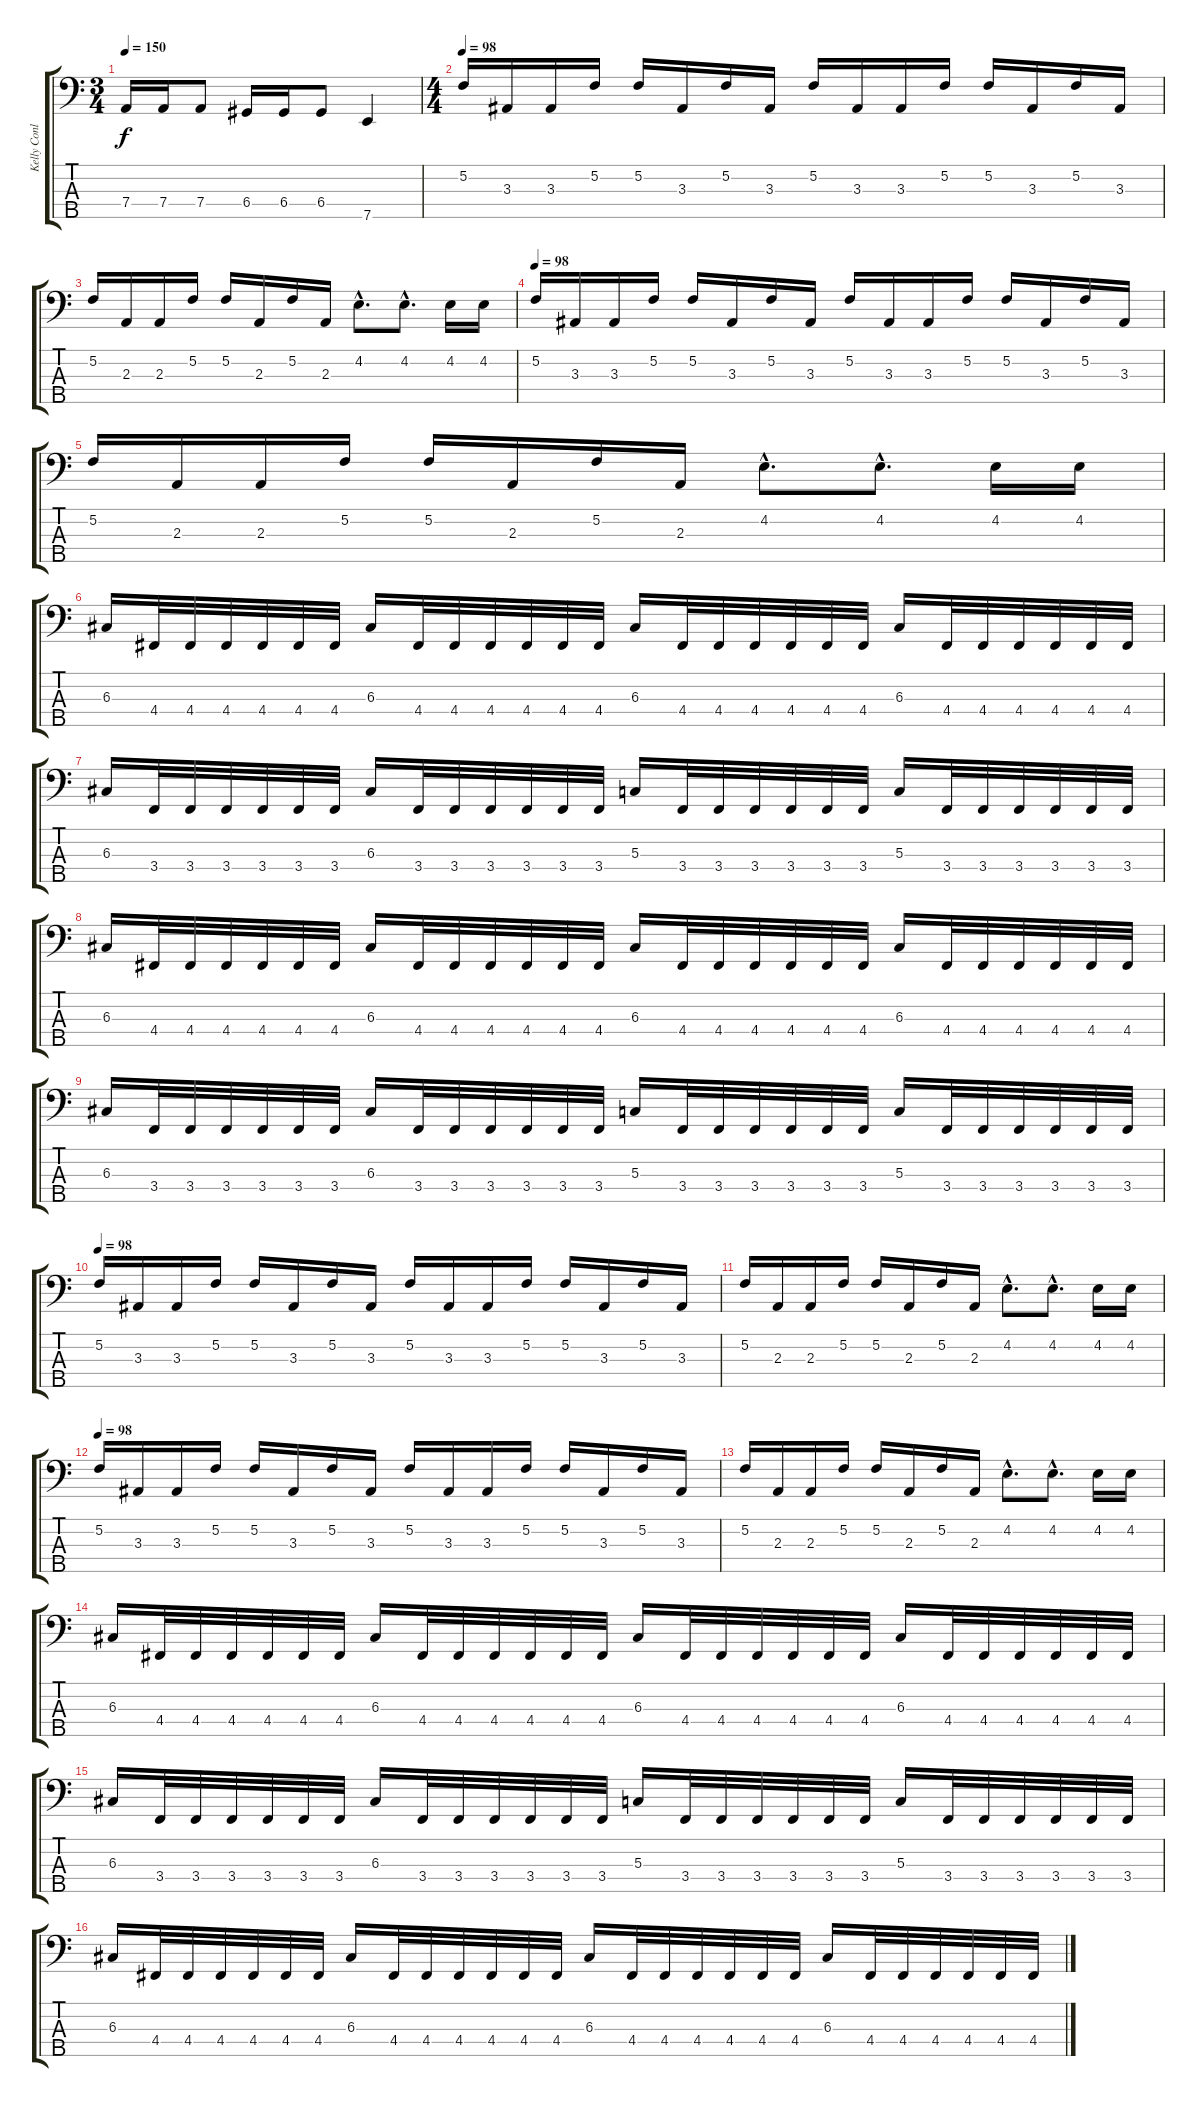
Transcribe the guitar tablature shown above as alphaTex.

\track ("Kelly Conlon" "Kelly Conl") {instrument slapbass2}
\staff {score tabs}
\tuning (F2 C2 G1 D1 A0) {hide}
\ts (3 4)
\tempo 150
\clef f4
\ks c
7.4.16{dy f} 7.4.16 7.4.8 6.4.16 6.4.16 6.4.8 7.5.4 |
\ts (4 4)
\tempo 98
5.2.16 3.3.16 3.3.16 5.2.16 5.2.16 3.3.16 5.2.16 3.3.16 5.2.16 3.3.16 3.3.16 5.2.16 5.2.16 3.3.16 5.2.16 3.3.16 |
5.2.16 2.3.16 2.3.16 5.2.16 5.2.16 2.3.16 5.2.16 2.3.16 4.2{hac}.8{d} 4.2{hac}.8{d} 4.2.16 4.2.16 |
\tempo 98
5.2.16 3.3.16 3.3.16 5.2.16 5.2.16 3.3.16 5.2.16 3.3.16 5.2.16 3.3.16 3.3.16 5.2.16 5.2.16 3.3.16 5.2.16 3.3.16 |
5.2.16 2.3.16 2.3.16 5.2.16 5.2.16 2.3.16 5.2.16 2.3.16 4.2{hac}.8{d} 4.2{hac}.8{d} 4.2.16 4.2.16 |
6.3.16 4.4.32 4.4.32 4.4.32 4.4.32 4.4.32 4.4.32 6.3.16 4.4.32 4.4.32 4.4.32 4.4.32 4.4.32 4.4.32 6.3.16 4.4.32 4.4.32 4.4.32 4.4.32 4.4.32 4.4.32 6.3.16 4.4.32 4.4.32 4.4.32 4.4.32 4.4.32 4.4.32 |
6.3.16 3.4.32 3.4.32 3.4.32 3.4.32 3.4.32 3.4.32 6.3.16 3.4.32 3.4.32 3.4.32 3.4.32 3.4.32 3.4.32 5.3.16 3.4.32 3.4.32 3.4.32 3.4.32 3.4.32 3.4.32 5.3.16 3.4.32 3.4.32 3.4.32 3.4.32 3.4.32 3.4.32 |
6.3.16 4.4.32 4.4.32 4.4.32 4.4.32 4.4.32 4.4.32 6.3.16 4.4.32 4.4.32 4.4.32 4.4.32 4.4.32 4.4.32 6.3.16 4.4.32 4.4.32 4.4.32 4.4.32 4.4.32 4.4.32 6.3.16 4.4.32 4.4.32 4.4.32 4.4.32 4.4.32 4.4.32 |
6.3.16 3.4.32 3.4.32 3.4.32 3.4.32 3.4.32 3.4.32 6.3.16 3.4.32 3.4.32 3.4.32 3.4.32 3.4.32 3.4.32 5.3.16 3.4.32 3.4.32 3.4.32 3.4.32 3.4.32 3.4.32 5.3.16 3.4.32 3.4.32 3.4.32 3.4.32 3.4.32 3.4.32 |
\tempo 98
5.2.16 3.3.16 3.3.16 5.2.16 5.2.16 3.3.16 5.2.16 3.3.16 5.2.16 3.3.16 3.3.16 5.2.16 5.2.16 3.3.16 5.2.16 3.3.16 |
5.2.16 2.3.16 2.3.16 5.2.16 5.2.16 2.3.16 5.2.16 2.3.16 4.2{hac}.8{d} 4.2{hac}.8{d} 4.2.16 4.2.16 |
\tempo 98
5.2.16 3.3.16 3.3.16 5.2.16 5.2.16 3.3.16 5.2.16 3.3.16 5.2.16 3.3.16 3.3.16 5.2.16 5.2.16 3.3.16 5.2.16 3.3.16 |
5.2.16 2.3.16 2.3.16 5.2.16 5.2.16 2.3.16 5.2.16 2.3.16 4.2{hac}.8{d} 4.2{hac}.8{d} 4.2.16 4.2.16 |
6.3.16 4.4.32 4.4.32 4.4.32 4.4.32 4.4.32 4.4.32 6.3.16 4.4.32 4.4.32 4.4.32 4.4.32 4.4.32 4.4.32 6.3.16 4.4.32 4.4.32 4.4.32 4.4.32 4.4.32 4.4.32 6.3.16 4.4.32 4.4.32 4.4.32 4.4.32 4.4.32 4.4.32 |
6.3.16 3.4.32 3.4.32 3.4.32 3.4.32 3.4.32 3.4.32 6.3.16 3.4.32 3.4.32 3.4.32 3.4.32 3.4.32 3.4.32 5.3.16 3.4.32 3.4.32 3.4.32 3.4.32 3.4.32 3.4.32 5.3.16 3.4.32 3.4.32 3.4.32 3.4.32 3.4.32 3.4.32 |
6.3.16 4.4.32 4.4.32 4.4.32 4.4.32 4.4.32 4.4.32 6.3.16 4.4.32 4.4.32 4.4.32 4.4.32 4.4.32 4.4.32 6.3.16 4.4.32 4.4.32 4.4.32 4.4.32 4.4.32 4.4.32 6.3.16 4.4.32 4.4.32 4.4.32 4.4.32 4.4.32 4.4.32
